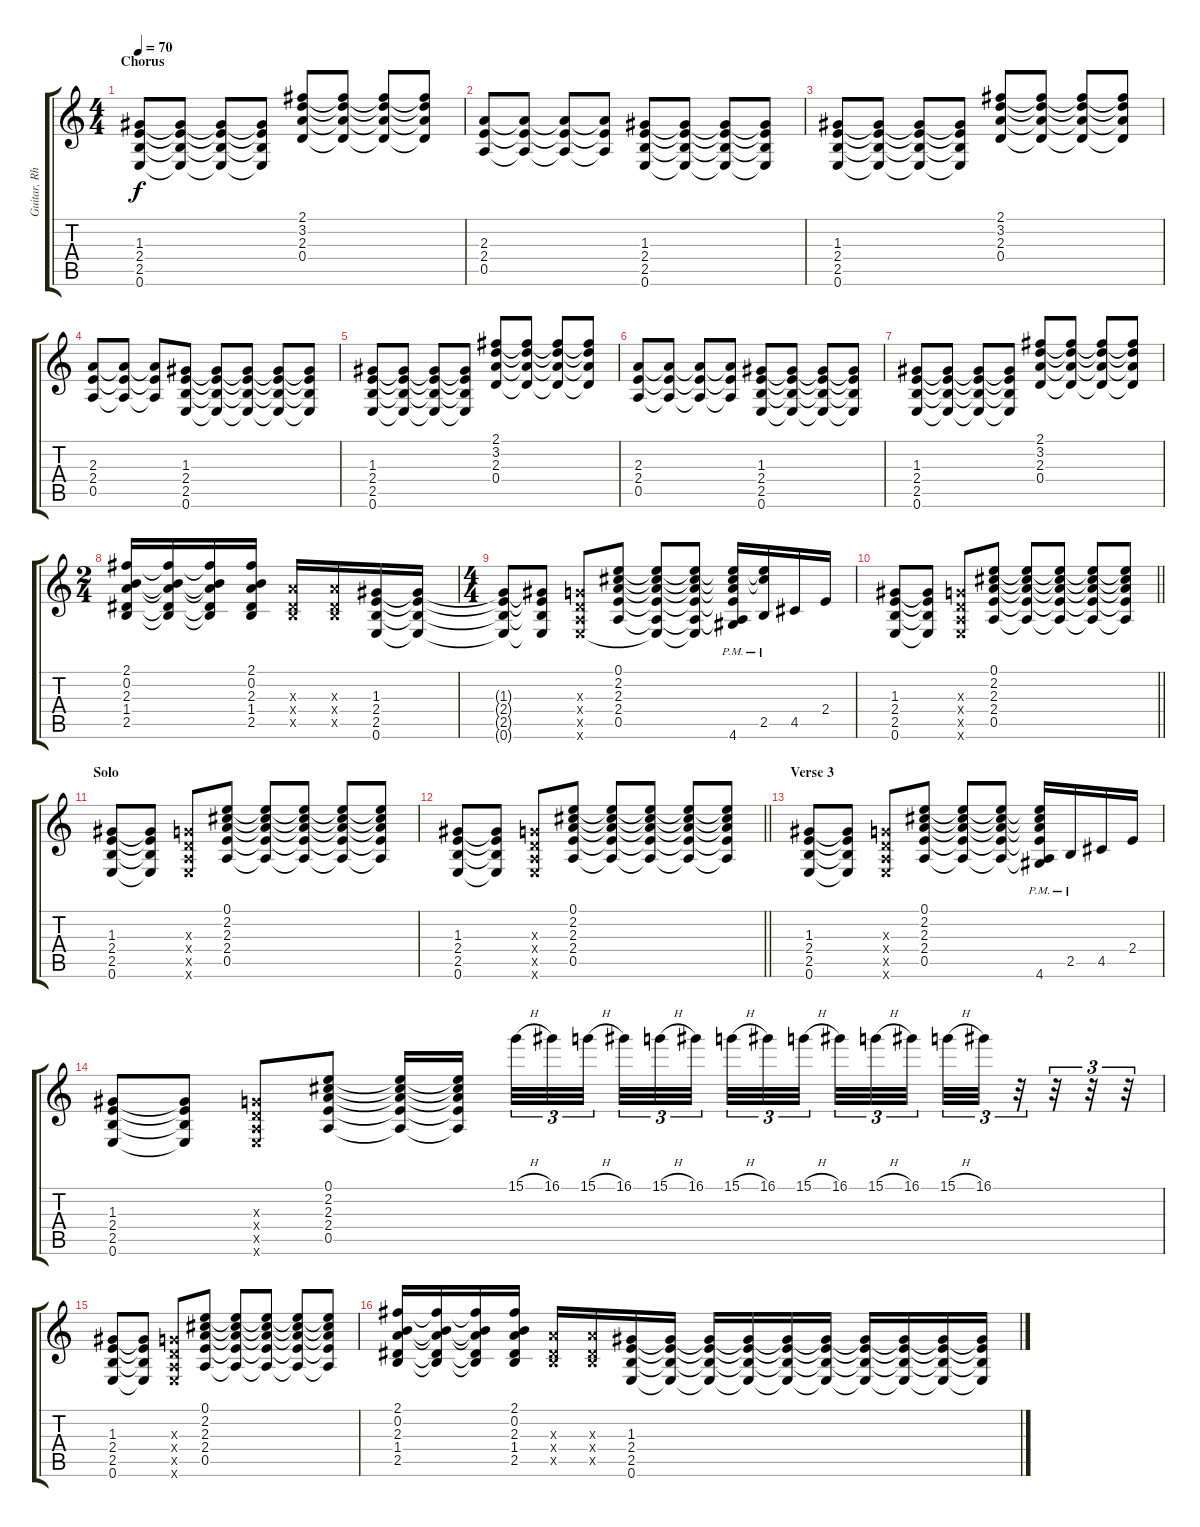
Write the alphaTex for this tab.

\track ("Guitar, Rhythm (Std Tune)" "Guitar, Rh") {instrument acousticguitarsteel}
\staff {score tabs}
\tuning (E4 B3 G3 D3 A2 E2) {hide}
\ts (4 4)
\section ("" "Chorus")
\tempo 70
\clef g2
\ks c
(1.3 2.4 2.5 0.6).8{dy f} (1.3{t} 2.4{t} 2.5{t} 0.6{t}).8 (1.3{t} 2.4{t} 2.5{t} 0.6{t}).8 (1.3{t} 2.4{t} 2.5{t} 0.6{t}).8 (2.1 3.2 2.3 0.4).8 (2.1{t} 3.2{t} 2.3{t} 0.4{t}).8 (2.1{t} 3.2{t} 2.3{t} 0.4{t}).8 (2.1{t} 3.2{t} 2.3{t} 0.4{t}).8 |
(2.3 2.4 0.5).8 (2.3{t} 2.4{t} 0.5{t}).8 (2.3{t} 2.4{t} 0.5{t}).8 (2.3{t} 2.4{t} 0.5{t}).8 (1.3 2.4 2.5 0.6).8 (1.3{t} 2.4{t} 2.5{t} 0.6{t}).8 (1.3{t} 2.4{t} 2.5{t} 0.6{t}).8 (1.3{t} 2.4{t} 2.5{t} 0.6{t}).8 |
(1.3 2.4 2.5 0.6).8 (1.3{t} 2.4{t} 2.5{t} 0.6{t}).8 (1.3{t} 2.4{t} 2.5{t} 0.6{t}).8 (1.3{t} 2.4{t} 2.5{t} 0.6{t}).8 (2.1 3.2 2.3 0.4).8 (2.1{t} 3.2{t} 2.3{t} 0.4{t}).8 (2.1{t} 3.2{t} 2.3{t} 0.4{t}).8 (2.1{t} 3.2{t} 2.3{t} 0.4{t}).8 |
(2.3 2.4 0.5).8 (2.3{t} 2.4{t} 0.5{t}).8 (2.3{t} 2.4{t} 0.5{t}).8 (1.3 2.4 2.5 0.6).8 (1.3{t} 2.4{t} 2.5{t} 0.6{t}).8 (1.3{t} 2.4{t} 2.5{t} 0.6{t}).8 (1.3{t} 2.4{t} 2.5{t} 0.6{t}).8 (1.3{t} 2.4{t} 2.5{t} 0.6{t}).8 |
(1.3 2.4 2.5 0.6).8 (1.3{t} 2.4{t} 2.5{t} 0.6{t}).8 (1.3{t} 2.4{t} 2.5{t} 0.6{t}).8 (1.3{t} 2.4{t} 2.5{t} 0.6{t}).8 (2.1 3.2 2.3 0.4).8 (2.1{t} 3.2{t} 2.3{t} 0.4{t}).8 (2.1{t} 3.2{t} 2.3{t} 0.4{t}).8 (2.1{t} 3.2{t} 2.3{t} 0.4{t}).8 |
(2.3 2.4 0.5).8 (2.3{t} 2.4{t} 0.5{t}).8 (2.3{t} 2.4{t} 0.5{t}).8 (2.3{t} 2.4{t} 0.5{t}).8 (1.3 2.4 2.5 0.6).8 (1.3{t} 2.4{t} 2.5{t} 0.6{t}).8 (1.3{t} 2.4{t} 2.5{t} 0.6{t}).8 (1.3{t} 2.4{t} 2.5{t} 0.6{t}).8 |
(1.3 2.4 2.5 0.6).8 (1.3{t} 2.4{t} 2.5{t} 0.6{t}).8 (1.3{t} 2.4{t} 2.5{t} 0.6{t}).8 (1.3{t} 2.4{t} 2.5{t} 0.6{t}).8 (2.1 3.2 2.3 0.4).8 (2.1{t} 3.2{t} 2.3{t} 0.4{t}).8 (2.1{t} 3.2{t} 2.3{t} 0.4{t}).8 (2.1{t} 3.2{t} 2.3{t} 0.4{t}).8 |
\ts (2 4)
(2.1 0.2 2.3 1.4 2.5).16 (2.1{t} 0.2{t} 2.3{t} 1.4{t} 2.5{t}).16 (2.1{t} 0.2{t} 2.3{t} 1.4{t} 2.5{t}).16 (2.1 0.2 2.3 1.4 2.5).16 (2.3{x} 1.4{x} 2.5{x}).16 (2.3{x} 1.4{x} 2.5{x}).16 (1.3 2.4 2.5 0.6).16 (1.3{t} 2.4{t} 2.5{t} 0.6{t}).16 |
\ts (4 4)
(1.3{t} 2.4{t} 2.5{t} 0.6{t}).8 (1.3{t} 2.4{t} 2.5{t} 0.6{t}).8 (0.3{x} 0.4{x} 0.5{x} 0.6{x}).8 (0.1 2.2 2.3 2.4 0.5).8 (0.1{t} 2.2{t} 2.3{t} 2.4{t} 0.5{t} 0.6{t}).8 (0.1{t} 2.2{t} 2.3{t} 2.4{t} 0.5{t} 0.6{t}).8 (0.1{t} 2.2{t} 2.3{t} 2.4{t} 0.5{t} 4.6{pm}).16 (0.1{t} 2.2{t} 2.5{pm}).16 4.5.16 2.4.16 |
\barLineRight lightlight
(1.3 2.4 2.5 0.6).8 (1.3{t} 2.4{t} 2.5{t} 0.6{t}).8 (0.3{x} 0.4{x} 0.5{x} 0.6{x}).8 (0.1 2.2 2.3 2.4 0.5).8 (0.1{t} 2.2{t} 2.3{t} 2.4{t} 0.5{t}).8 (0.1{t} 2.2{t} 2.3{t} 2.4{t} 0.5{t}).8 (0.1{t} 2.2{t} 2.3{t} 2.4{t} 0.5{t}).8 (0.1{t} 2.2{t} 2.3{t} 2.4{t} 0.5{t}).8 |
\section ("" "Solo")
(1.3 2.4 2.5 0.6).8 (1.3{t} 2.4{t} 2.5{t} 0.6{t}).8 (0.3{x} 0.4{x} 0.5{x} 0.6{x}).8 (0.1 2.2 2.3 2.4 0.5).8 (0.1{t} 2.2{t} 2.3{t} 2.4{t} 0.5{t}).8 (0.1{t} 2.2{t} 2.3{t} 2.4{t} 0.5{t}).8 (0.1{t} 2.2{t} 2.3{t} 2.4{t} 0.5{t}).8 (0.1{t} 2.2{t} 2.3{t} 2.4{t} 0.5{t}).8 |
\barLineRight lightlight
(1.3 2.4 2.5 0.6).8 (1.3{t} 2.4{t} 2.5{t} 0.6{t}).8 (0.3{x} 0.4{x} 0.5{x} 0.6{x}).8 (0.1 2.2 2.3 2.4 0.5).8 (0.1{t} 2.2{t} 2.3{t} 2.4{t} 0.5{t}).8 (0.1{t} 2.2{t} 2.3{t} 2.4{t} 0.5{t}).8 (0.1{t} 2.2{t} 2.3{t} 2.4{t} 0.5{t}).8 (0.1{t} 2.2{t} 2.3{t} 2.4{t} 0.5{t}).8 |
\section ("" "Verse 3")
(1.3 2.4 2.5 0.6).8 (1.3{t} 2.4{t} 2.5{t} 0.6{t}).8 (0.3{x} 0.4{x} 0.5{x} 0.6{x}).8 (0.1 2.2 2.3 2.4 0.5).8 (0.1{t} 2.2{t} 2.3{t} 2.4{t} 0.5{t}).8 (0.1{t} 2.2{t} 2.3{t} 2.4{t} 0.5{t}).8 (0.1{t} 2.2{t} 2.3{t} 2.4{t} 0.5{t} 4.6{pm}).16 2.5{pm}.16 4.5.16 2.4.16 |
(1.3 2.4 2.5 0.6).8 (1.3{t} 2.4{t} 2.5{t} 0.6{t}).8 (0.3{x} 0.4{x} 0.5{x} 0.6{x}).8 (0.1 2.2 2.3 2.4 0.5).8 (0.1{t} 2.2{t} 2.3{t} 2.4{t} 0.5{t}).16 (0.1{t} 2.2{t} 2.3{t} 2.4{t} 0.5{t}).16{beam splitsecondary} 15.1{h}.32{tu (3 2)} 16.1.32{tu (3 2)} 15.1{h}.32{tu (3 2) beam splitsecondary} 16.1.32{tu (3 2)} 15.1{h}.32{tu (3 2)} 16.1.32{tu (3 2)} 15.1{h}.32{tu (3 2)} 16.1.32{tu (3 2)} 15.1{h}.32{tu (3 2) beam splitsecondary} 16.1.32{tu (3 2)} 15.1{h}.32{tu (3 2)} 16.1.32{tu (3 2) beam splitsecondary} 15.1{h}.32{tu (3 2)} 16.1.32{tu (3 2)} r.32{tu (3 2)} r.32{tu (3 2)} r.32{tu (3 2)} r.32{tu (3 2)} |
(1.3 2.4 2.5 0.6).8 (1.3{t} 2.4{t} 2.5{t} 0.6{t}).8 (0.3{x} 0.4{x} 0.5{x} 0.6{x}).8 (0.1 2.2 2.3 2.4 0.5).8 (0.1{t} 2.2{t} 2.3{t} 2.4{t} 0.5{t}).8 (0.1{t} 2.2{t} 2.3{t} 2.4{t} 0.5{t}).8 (0.1{t} 2.2{t} 2.3{t} 2.4{t} 0.5{t}).8 (0.1{t} 2.2{t} 2.3{t} 2.4{t} 0.5{t}).8 |
(2.1 0.2 2.3 1.4 2.5).16 (2.1{t} 0.2{t} 2.3{t} 1.4{t} 2.5{t}).16 (2.1{t} 0.2{t} 2.3{t} 1.4{t} 2.5{t}).16 (2.1 0.2 2.3 1.4 2.5).16 (2.3{x} 1.4{x} 2.5{x}).16 (2.3{x} 1.4{x} 2.5{x}).16 (1.3 2.4 2.5 0.6).16 (1.3{t} 2.4{t} 2.5{t} 0.6{t}).16 (1.3{t} 2.4{t} 2.5{t} 0.6{t}).16 (1.3{t} 2.4{t} 2.5{t} 0.6{t}).16 (1.3{t} 2.4{t} 2.5{t} 0.6{t}).16 (1.3{t} 2.4{t} 2.5{t} 0.6{t}).16 (1.3{t} 2.4{t} 2.5{t} 0.6{t}).16 (1.3{t} 2.4{t} 2.5{t} 0.6{t}).16 (1.3{t} 2.4{t} 2.5{t} 0.6{t}).16 (1.3{t} 2.4{t} 2.5{t} 0.6{t}).16
